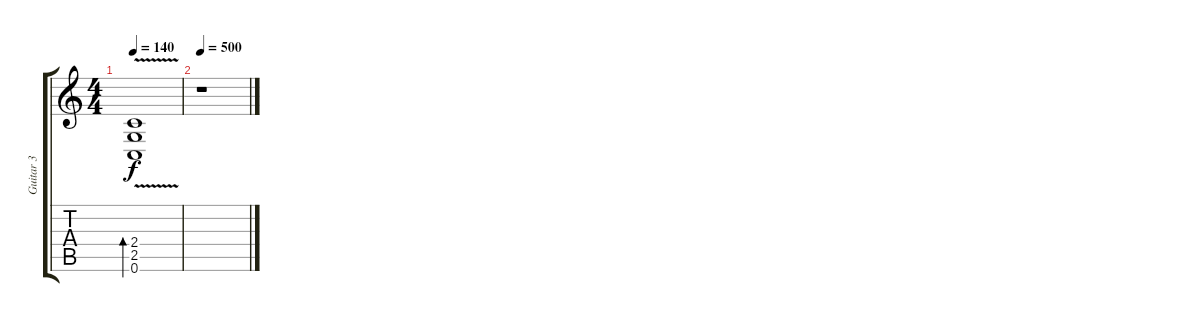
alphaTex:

\track ("Guitar 3" "Guitar 3") {instrument electricguitarclean}
\staff {score tabs}
\tuning (C4 G3 Eb3 Bb2 F2 C2) {hide}
\ts (4 4)
\tempo 140
\clef g2
\ks c
(2.4{v} 2.5{v} 0.6{v}).1{bd 240 dy f} |
\tempo 500
r.1
